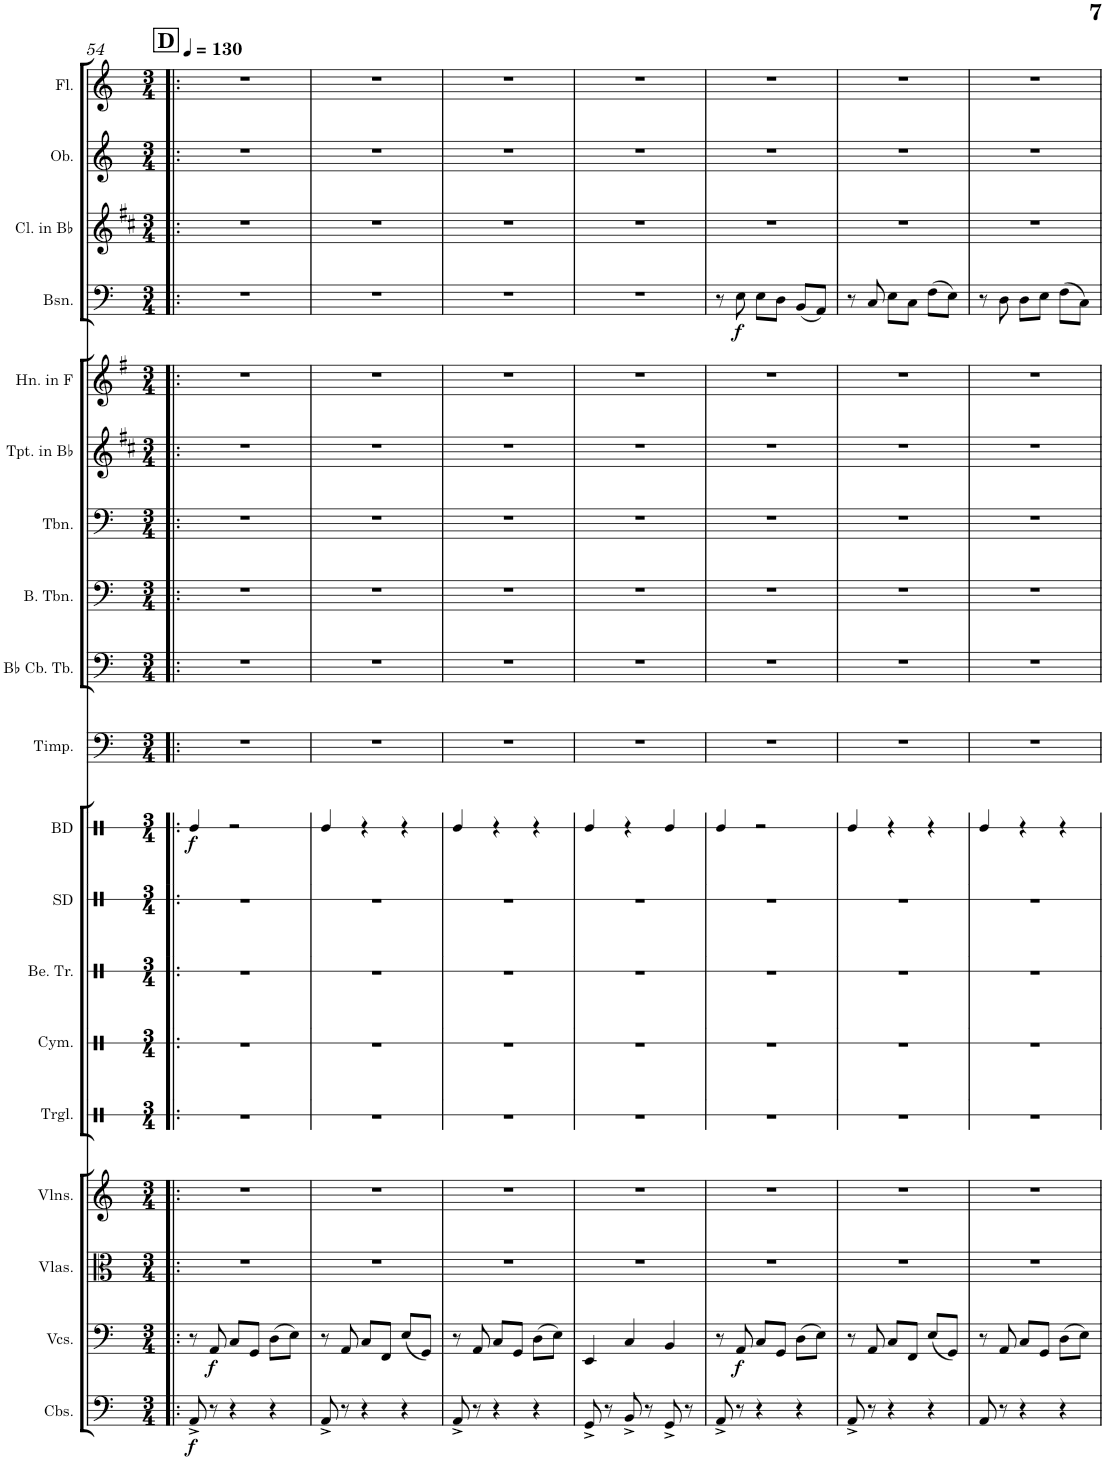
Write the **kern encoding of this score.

**kern	**dynam	**kern	**dynam	**kern	**kern	**kern	**kern	**kern	**kern	**kern	**dynam	**kern	**kern	**kern	**kern	**kern	**kern	**kern	**dynam	**kern	**kern	**kern
*part19	*part19	*part18	*part18	*part17	*part16	*part15	*part14	*part13	*part12	*part11	*part11	*part10	*part9	*part8	*part7	*part6	*part5	*part4	*part4	*part3	*part2	*part1
*staff19	*staff19	*staff18	*staff18	*staff17	*staff16	*staff15	*staff14	*staff13	*staff12	*staff11	*staff11	*staff10	*staff9	*staff8	*staff7	*staff6	*staff5	*staff4	*staff4	*staff3	*staff2	*staff1
*I"Contrabasses	*	*I"Violoncellos	*	*I"Violas	*I"Violins	*I"Triangle	*I"Cymbals	*I"Bell Tree	*I"Snare Drum	*I"Bass Drum	*	*I"Timpani	*I"Bb Contrabass Tuba	*I"Bass Trombone	*I"Trombone	*I"Trumpet in Bb	*I"Horn in F	*I"Bassoon	*	*I"Clarinet in Bb	*I"Oboe	*I"Flute
*I'Cbs.	*	*I'Vcs.	*	*I'Vlas.	*I'Vlns.	*I'Trgl.	*I'Cym.	*I'Be. Tr.	*I'SD	*I'BD	*	*I'Timp.	*I'Bb Cb. Tb.	*I'B. Tbn.	*I'Tbn.	*I'Tpt. in Bb	*I'Hn. in F	*I'Bsn.	*	*I'Cl. in Bb	*I'Ob.	*I'Fl.
!!LO:PB:g=z
*clefF4	*	*clefF4	*	*clefC3	*clefG2	*clefX	*clefX	*clefX	*clefX	*clefX	*	*clefF4	*clefF4	*clefF4	*clefF4	*clefG2	*clefG2	*clefF4	*	*clefG2	*clefG2	*clefG2
*Trd7c12	*	*	*	*	*	*	*	*	*	*	*	*	*	*	*	*Trd1c2	*Trd4c7	*	*	*Trd1c2	*	*
*k[]	*	*k[]	*	*k[]	*k[]	*k[]	*k[]	*k[]	*k[]	*k[]	*	*k[]	*k[]	*k[]	*k[]	*k[f#c#]	*k[f#]	*k[]	*	*k[f#c#]	*k[]	*k[]
*M3/4	*	*M3/4	*	*M3/4	*M3/4	*M3/4	*M3/4	*M3/4	*M3/4	*M3/4	*	*M3/4	*M3/4	*M3/4	*M3/4	*M3/4	*M3/4	*M3/4	*	*M3/4	*M3/4	*M3/4
*MM130	*	*MM130	*	*MM130	*MM130	*MM130	*MM130	*MM130	*MM130	*MM130	*	*MM130	*MM130	*MM130	*MM130	*MM130	*MM130	*MM130	*	*MM130	*MM130	*MM130
!!LO:REH:place=s1:a:B:cj:fs=14:t=D
=54!|:	=54!|:	=54!|:	=54!|:	=54!|:	=54!|:	=54!|:	=54!|:	=54!|:	=54!|:	=54!|:	=54!|:	=54!|:	=54!|:	=54!|:	=54!|:	=54!|:	=54!|:	=54!|:	=54!|:	=54!|:	=54!|:	=54!|:
!	!LO:DY:b	!	!	!	!	!	!	!	!	!	!LO:DY:b	!	!	!	!	!	!	!	!	!	!	!
8AA^/	f	8r	.	2.r	2.r	2.r	2.r	2.r	2.r	4Re/	f	2.r	2.r	2.r	2.r	2.r	2.r	2.r	.	2.r	2.r	2.r
!	!	!	!LO:DY:b	!	!	!	!	!	!	!	!	!	!	!	!	!	!	!	!	!	!	!
8r	.	8AA/	f	.	.	.	.	.	.	.	.	.	.	.	.	.	.	.	.	.	.	.
4r	.	8C/L	.	.	.	.	.	.	.	2r	.	.	.	.	.	.	.	.	.	.	.	.
.	.	8GG/J	.	.	.	.	.	.	.	.	.	.	.	.	.	.	.	.	.	.	.	.
4r	.	(8D\L	.	.	.	.	.	.	.	.	.	.	.	.	.	.	.	.	.	.	.	.
.	.	8E\J)	.	.	.	.	.	.	.	.	.	.	.	.	.	.	.	.	.	.	.	.
=55	=55	=55	=55	=55	=55	=55	=55	=55	=55	=55	=55	=55	=55	=55	=55	=55	=55	=55	=55	=55	=55	=55
8AA^/	.	8r	.	2.r	2.r	2.r	2.r	2.r	2.r	4Re/	.	2.r	2.r	2.r	2.r	2.r	2.r	2.r	.	2.r	2.r	2.r
8r	.	8AA/	.	.	.	.	.	.	.	.	.	.	.	.	.	.	.	.	.	.	.	.
4r	.	8C/L	.	.	.	.	.	.	.	4r	.	.	.	.	.	.	.	.	.	.	.	.
.	.	8FF/J	.	.	.	.	.	.	.	.	.	.	.	.	.	.	.	.	.	.	.	.
4r	.	(8E/L	.	.	.	.	.	.	.	4r	.	.	.	.	.	.	.	.	.	.	.	.
.	.	8GG/J)	.	.	.	.	.	.	.	.	.	.	.	.	.	.	.	.	.	.	.	.
=56	=56	=56	=56	=56	=56	=56	=56	=56	=56	=56	=56	=56	=56	=56	=56	=56	=56	=56	=56	=56	=56	=56
8AA^/	.	8r	.	2.r	2.r	2.r	2.r	2.r	2.r	4Re/	.	2.r	2.r	2.r	2.r	2.r	2.r	2.r	.	2.r	2.r	2.r
8r	.	8AA/	.	.	.	.	.	.	.	.	.	.	.	.	.	.	.	.	.	.	.	.
4r	.	8C/L	.	.	.	.	.	.	.	4r	.	.	.	.	.	.	.	.	.	.	.	.
.	.	8GG/J	.	.	.	.	.	.	.	.	.	.	.	.	.	.	.	.	.	.	.	.
4r	.	(8D\L	.	.	.	.	.	.	.	4r	.	.	.	.	.	.	.	.	.	.	.	.
.	.	8E\J)	.	.	.	.	.	.	.	.	.	.	.	.	.	.	.	.	.	.	.	.
=57	=57	=57	=57	=57	=57	=57	=57	=57	=57	=57	=57	=57	=57	=57	=57	=57	=57	=57	=57	=57	=57	=57
8GG^/	.	4EE/	.	2.r	2.r	2.r	2.r	2.r	2.r	4Re/	.	2.r	2.r	2.r	2.r	2.r	2.r	2.r	.	2.r	2.r	2.r
8r	.	.	.	.	.	.	.	.	.	.	.	.	.	.	.	.	.	.	.	.	.	.
8BB^/	.	4C/	.	.	.	.	.	.	.	4r	.	.	.	.	.	.	.	.	.	.	.	.
8r	.	.	.	.	.	.	.	.	.	.	.	.	.	.	.	.	.	.	.	.	.	.
8GG^/	.	4BB/	.	.	.	.	.	.	.	4Re/	.	.	.	.	.	.	.	.	.	.	.	.
8r	.	.	.	.	.	.	.	.	.	.	.	.	.	.	.	.	.	.	.	.	.	.
=58	=58	=58	=58	=58	=58	=58	=58	=58	=58	=58	=58	=58	=58	=58	=58	=58	=58	=58	=58	=58	=58	=58
8AA^/	.	8r	.	2.r	2.r	2.r	2.r	2.r	2.r	4Re/	.	2.r	2.r	2.r	2.r	2.r	2.r	8r	.	2.r	2.r	2.r
!	!	!	!LO:DY:b	!	!	!	!	!	!	!	!	!	!	!	!	!	!	!	!LO:DY:b	!	!	!
8r	.	8AA/	f	.	.	.	.	.	.	.	.	.	.	.	.	.	.	8E\	f	.	.	.
4r	.	8C/L	.	.	.	.	.	.	.	2r	.	.	.	.	.	.	.	8E\L	.	.	.	.
.	.	8GG/J	.	.	.	.	.	.	.	.	.	.	.	.	.	.	.	8D\J	.	.	.	.
4r	.	(8D\L	.	.	.	.	.	.	.	.	.	.	.	.	.	.	.	(8BB/L	.	.	.	.
.	.	8E\J)	.	.	.	.	.	.	.	.	.	.	.	.	.	.	.	8AA/J)	.	.	.	.
=59	=59	=59	=59	=59	=59	=59	=59	=59	=59	=59	=59	=59	=59	=59	=59	=59	=59	=59	=59	=59	=59	=59
8AA^/	.	8r	.	2.r	2.r	2.r	2.r	2.r	2.r	4Re/	.	2.r	2.r	2.r	2.r	2.r	2.r	8r	.	2.r	2.r	2.r
8r	.	8AA/	.	.	.	.	.	.	.	.	.	.	.	.	.	.	.	8C/	.	.	.	.
4r	.	8C/L	.	.	.	.	.	.	.	4r	.	.	.	.	.	.	.	8E\L	.	.	.	.
.	.	8FF/J	.	.	.	.	.	.	.	.	.	.	.	.	.	.	.	8C\J	.	.	.	.
4r	.	(8E/L	.	.	.	.	.	.	.	4r	.	.	.	.	.	.	.	(8F\L	.	.	.	.
.	.	8GG/J)	.	.	.	.	.	.	.	.	.	.	.	.	.	.	.	8E\J)	.	.	.	.
=60	=60	=60	=60	=60	=60	=60	=60	=60	=60	=60	=60	=60	=60	=60	=60	=60	=60	=60	=60	=60	=60	=60
8AA/	.	8r	.	2.r	2.r	2.r	2.r	2.r	2.r	4Re/	.	2.r	2.r	2.r	2.r	2.r	2.r	8r	.	2.r	2.r	2.r
8r	.	8AA/	.	.	.	.	.	.	.	.	.	.	.	.	.	.	.	8D\	.	.	.	.
4r	.	8C/L	.	.	.	.	.	.	.	4r	.	.	.	.	.	.	.	8D\L	.	.	.	.
.	.	8GG/J	.	.	.	.	.	.	.	.	.	.	.	.	.	.	.	8E\J	.	.	.	.
4r	.	(8D\L	.	.	.	.	.	.	.	4r	.	.	.	.	.	.	.	(8F\L	.	.	.	.
.	.	8E\J)	.	.	.	.	.	.	.	.	.	.	.	.	.	.	.	8C\J)	.	.	.	.
=	=	=	=	=	=	=	=	=	=	=	=	=	=	=	=	=	=	=	=	=	=	=
*-	*-	*-	*-	*-	*-	*-	*-	*-	*-	*-	*-	*-	*-	*-	*-	*-	*-	*-	*-	*-	*-	*-
